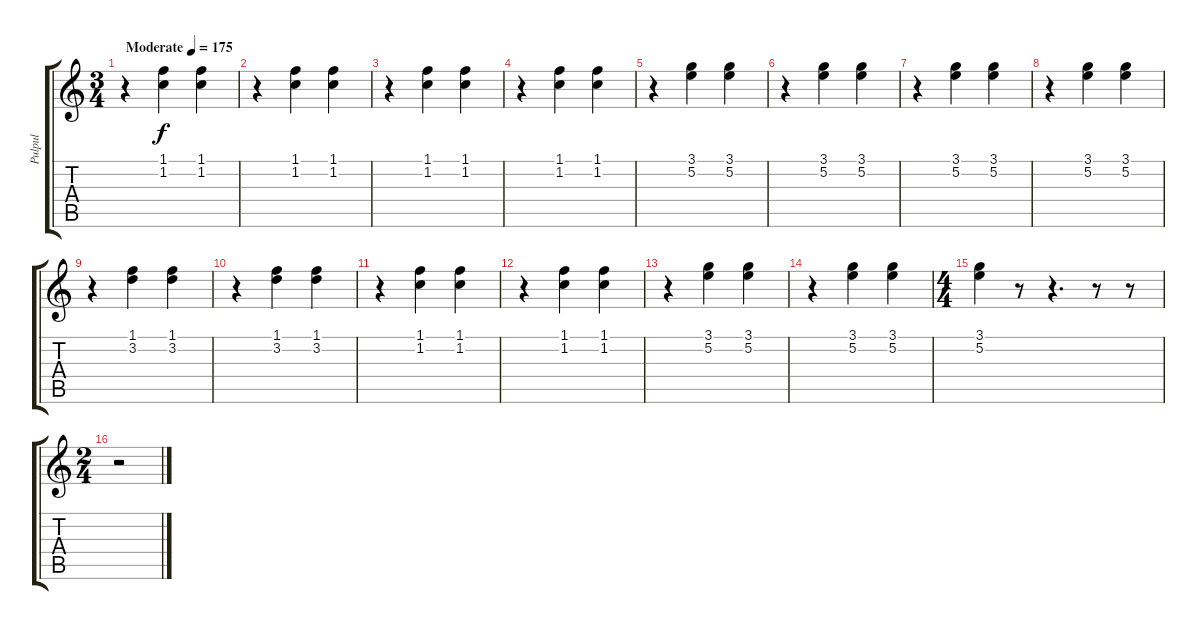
\track ("Pulpul" "Pulpul") {instrument electricguitarclean}
\staff {score tabs}
\tuning (E4 B3 G3 D3 A2 E2) {hide}
\ts (3 4)
\tempo (175 "Moderate")
\clef g2
\ks c
r.4{dy f instrument electricguitarclean} (1.1 1.2).4 (1.1 1.2).4 |
r.4 (1.1 1.2).4 (1.1 1.2).4 |
r.4 (1.1 1.2).4 (1.1 1.2).4 |
r.4 (1.1 1.2).4 (1.1 1.2).4 |
r.4 (3.1 5.2).4 (3.1 5.2).4 |
r.4 (3.1 5.2).4 (3.1 5.2).4 |
r.4 (3.1 5.2).4 (3.1 5.2).4 |
r.4 (3.1 5.2).4 (3.1 5.2).4 |
r.4 (1.1 3.2).4 (1.1 3.2).4 |
r.4 (1.1 3.2).4 (1.1 3.2).4 |
r.4 (1.1 1.2).4 (1.1 1.2).4 |
r.4 (1.1 1.2).4 (1.1 1.2).4 |
r.4 (3.1 5.2).4 (3.1 5.2).4 |
r.4 (3.1 5.2).4 (3.1 5.2).4 |
\ts (4 4)
(3.1 5.2).4 r.8 r.4{d} r.8 r.8 |
\ts (2 4)
r.2
